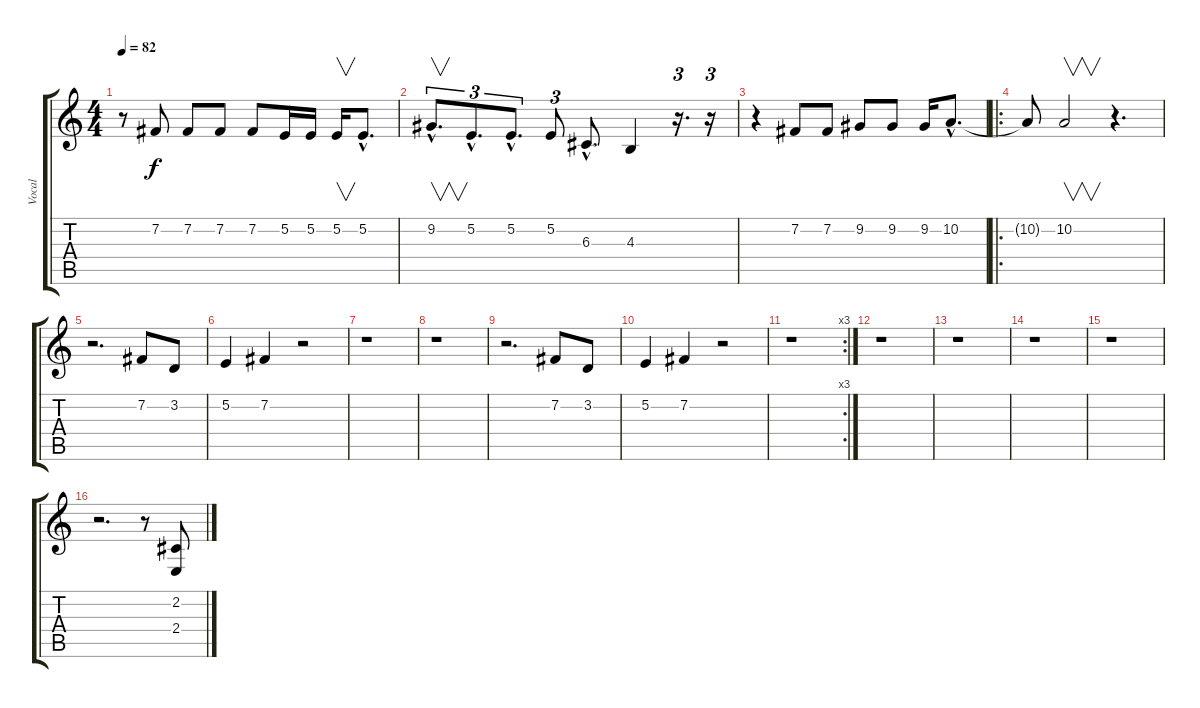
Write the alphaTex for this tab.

\track ("Vocal" "Vocal") {instrument lead2sawtooth}
\staff {score tabs}
\tuning (E4 B3 G3 D3 A2 E2) {hide}
\ts (4 4)
\tempo 82
\clef g2
\ks c
r.8{dy f} 7.2.8 7.2.8 7.2.8 7.2.8 5.2.16 5.2.16 5.2.16{v} 5.2{hac}.8{d} |
9.2{hac}.8{v d tu (3 2)} 5.2{hac}.8{d tu (3 2)} 5.2{hac}.8{d tu (3 2)} 5.2.8{tu (3 2)} 6.3{hac}.8{d} 4.3.4 r.16{d tu (3 2)} r.16{tu (3 2)} |
r.4 7.2.8 7.2.8 9.2.8 9.2.8 9.2.16 10.2{hac}.8{d} |
\ro
10.2{t}.8 10.2.2{v} r.4{d} |
r.2{d} 7.2.8 3.2.8 |
5.2.4 7.2.4 r.2 |
r.1 |
r.1 |
r.2{d} 7.2.8 3.2.8 |
5.2.4 7.2.4 r.2 |
\rc 3
r.1 |
r.1 |
r.1 |
r.1 |
r.1 |
r.2{d} r.8 (2.2 2.4).8{volume 10 instrument applause}
